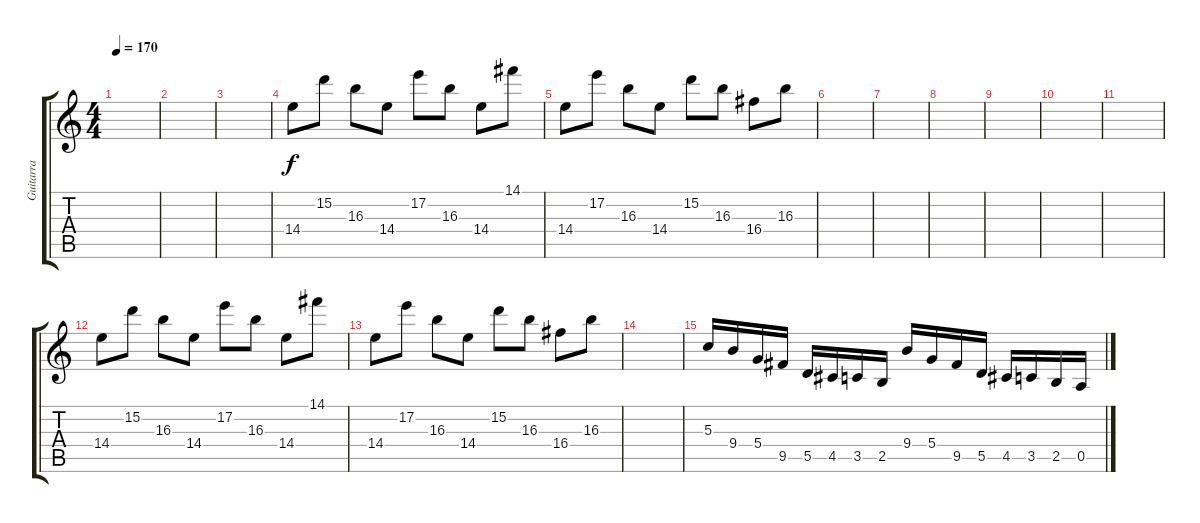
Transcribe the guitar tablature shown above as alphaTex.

\track ("Guitarra" "Guitarra") {instrument distortionguitar}
\staff {score tabs}
\tuning (E4 B3 G3 D3 A2 E2) {hide}
\ts (4 4)
\tempo 170
\clef g2
\ks c
|
|
|
14.4.8 15.2.8 16.3.8 14.4.8 17.2.8 16.3.8 14.4.8 14.1.8 |
14.4.8 17.2.8 16.3.8 14.4.8 15.2.8 16.3.8 16.4.8 16.3.8 |
|
|
|
|
|
|
14.4.8 15.2.8 16.3.8 14.4.8 17.2.8 16.3.8 14.4.8 14.1.8 |
14.4.8 17.2.8 16.3.8 14.4.8 15.2.8 16.3.8 16.4.8 16.3.8 |
|
5.3.16 9.4.16 5.4.16 9.5.16 5.5.16 4.5.16 3.5.16 2.5.16 9.4.16 5.4.16 9.5.16 5.5.16 4.5.16 3.5.16 2.5.16 0.5.16
